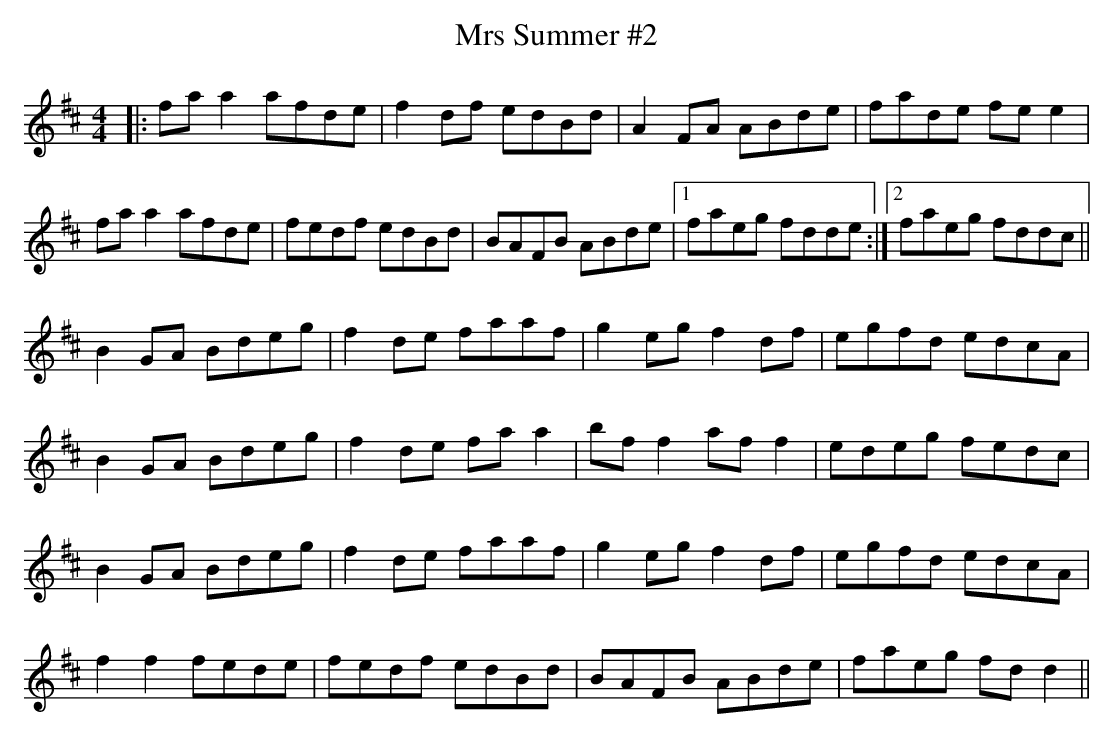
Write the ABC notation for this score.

X:1
T: Mrs Summer #2
M: 4/4
L: 1/8
K: Dmaj
|:fa a2 afde|f2 df edBd|A2 FA ABde|fade fe e2|
fa a2 afde|fedf edBd|BAFB ABde|1 faeg fdde:|2 faeg fddc||
B2 GA Bdeg|f2 de faaf|g2 eg f2 df|egfd edcA|
B2 GA Bdeg|f2 de fa a2|bf f2 af f2|edeg fedc|
B2 GA Bdeg|f2 de faaf|g2 eg f2 df|egfd edcA|
f2 f2 fede|fedf edBd|BAFB ABde|faeg fd d2||
